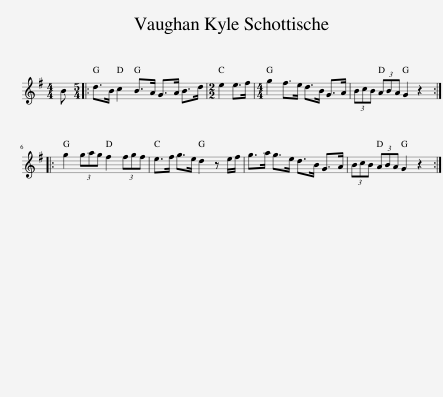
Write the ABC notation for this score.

X:1
L:1/8
M:4/4
I:linebreak $
K:G
V:1 treble
V:1
 B |:[M:5/4] d>B c2 B>A G>A B>d |[M:2/2] e2 e>f |[M:4/4] g2 f>e d>B G>A | (3BcB (3ABA G2 z2 ::$ %5
 g2 (3gag f2 (3fgf | e>f g>e d2 z e/f/ | g>a g>e d>B G>A | (3BcB (3ABA G2 z2 :| %9
